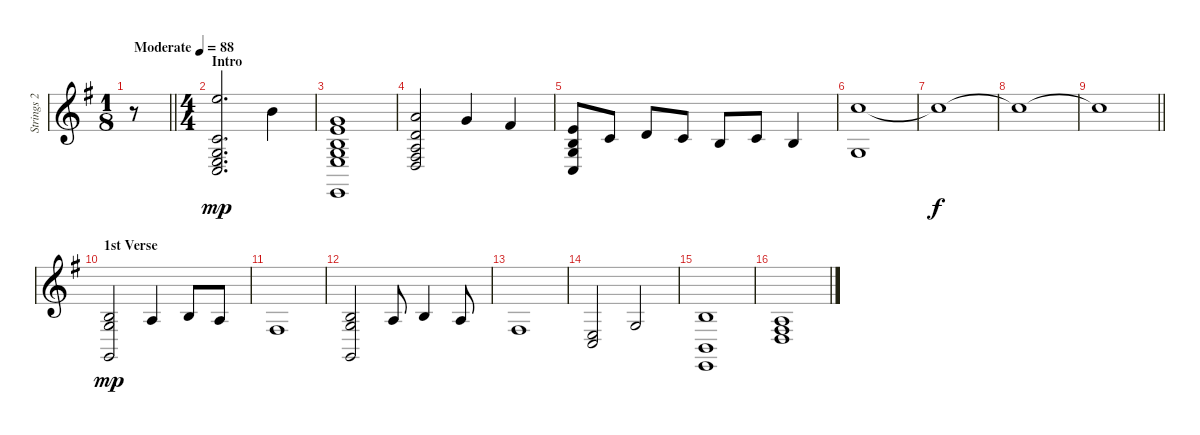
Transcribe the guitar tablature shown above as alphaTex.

\track ("Strings 2" "Strings 2") {instrument stringensemble2}
\staff {score}
\tuning (E4 B3 G3 D3 A2 E2) {hide}
\ts (1 8)
\tempo (88 "Moderate")
\clef g2
\barLineRight lightlight
\ks eminor
r.8{dy mp instrument stringensemble2} |
\ts (4 4)
\section ("" "Intro")
(12.1 1.2 0.3 2.4 3.5).2{d} 7.1.4 |
(0.1 8.2 0.3 9.4 7.5 0.6).1 |
(5.1 3.2 2.3 4.4 5.5).2 8.2.4 7.2.4 |
(0.1 0.2 0.3 3.5).8 5.3.8 3.2.8 1.2.8 0.2.8 1.2.8 0.2.4 |
(8.1 0.3).1 |
8.1{t}.1{dy f} |
8.1{t}.1 |
\barLineRight lightlight
8.1{t}.1 |
\section ("" "1st Verse")
(0.2 0.3 3.6).2{dy mp} 2.3.4 0.2.8 2.3.8 |
4.4.1 |
(0.2 0.3 3.6).2 2.3.8 0.2.4 2.3.8 |
4.4.1 |
(2.4 3.5).2 0.3.2 |
(0.2 2.5 0.6).1 |
(2.3 4.4 5.5).1
